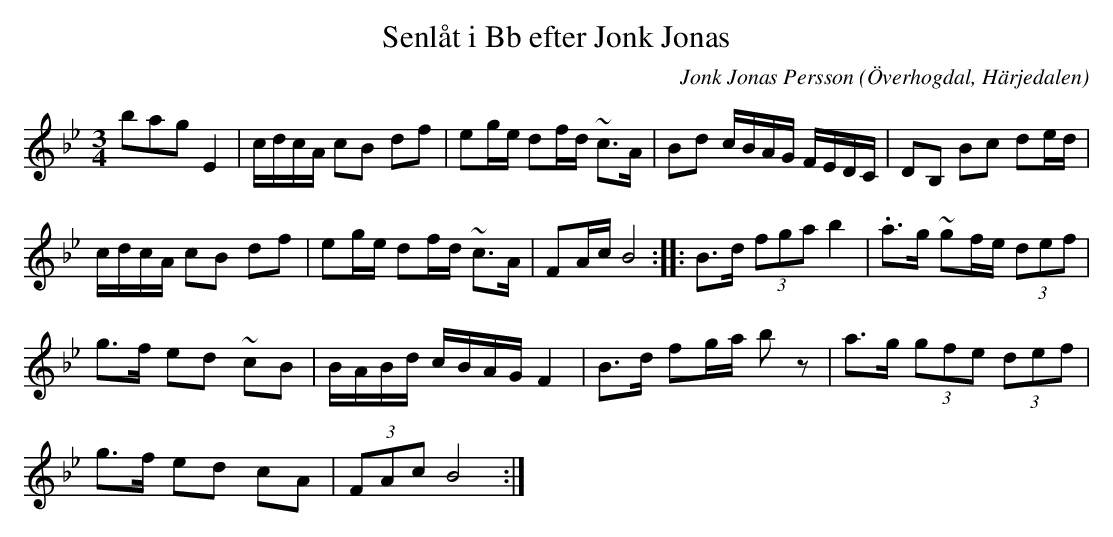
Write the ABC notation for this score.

X:1
T:Senlåt i Bb efter Jonk Jonas
O:Överhogdal, Härjedalen
M:3/4
C:Jonk Jonas Persson
K:Bb
bag E2 | c/2d/2c/2A/2 cB df | eg/2e/2 df/2d/2 ~c>A | Bd c/2B/2A/2G/2 F/2E/2D/2C/2 | DB, Bc de/2d/2 |
 c/2d/2c/2A/2 cB df | eg/2e/2 df/2d/2 ~c>A | FA/2c/2 B4 :: B>d (3fga b2 | .a>g ~gf/2e/2 (3def |
g>f ed ~cB | B/2A/2B/2d/2 c/2B/2A/2G/2 F2 | B>d fg/2a/2 b z | a>g (3gfe (3def |
g>f ed cA | (3FAc B4 :|
